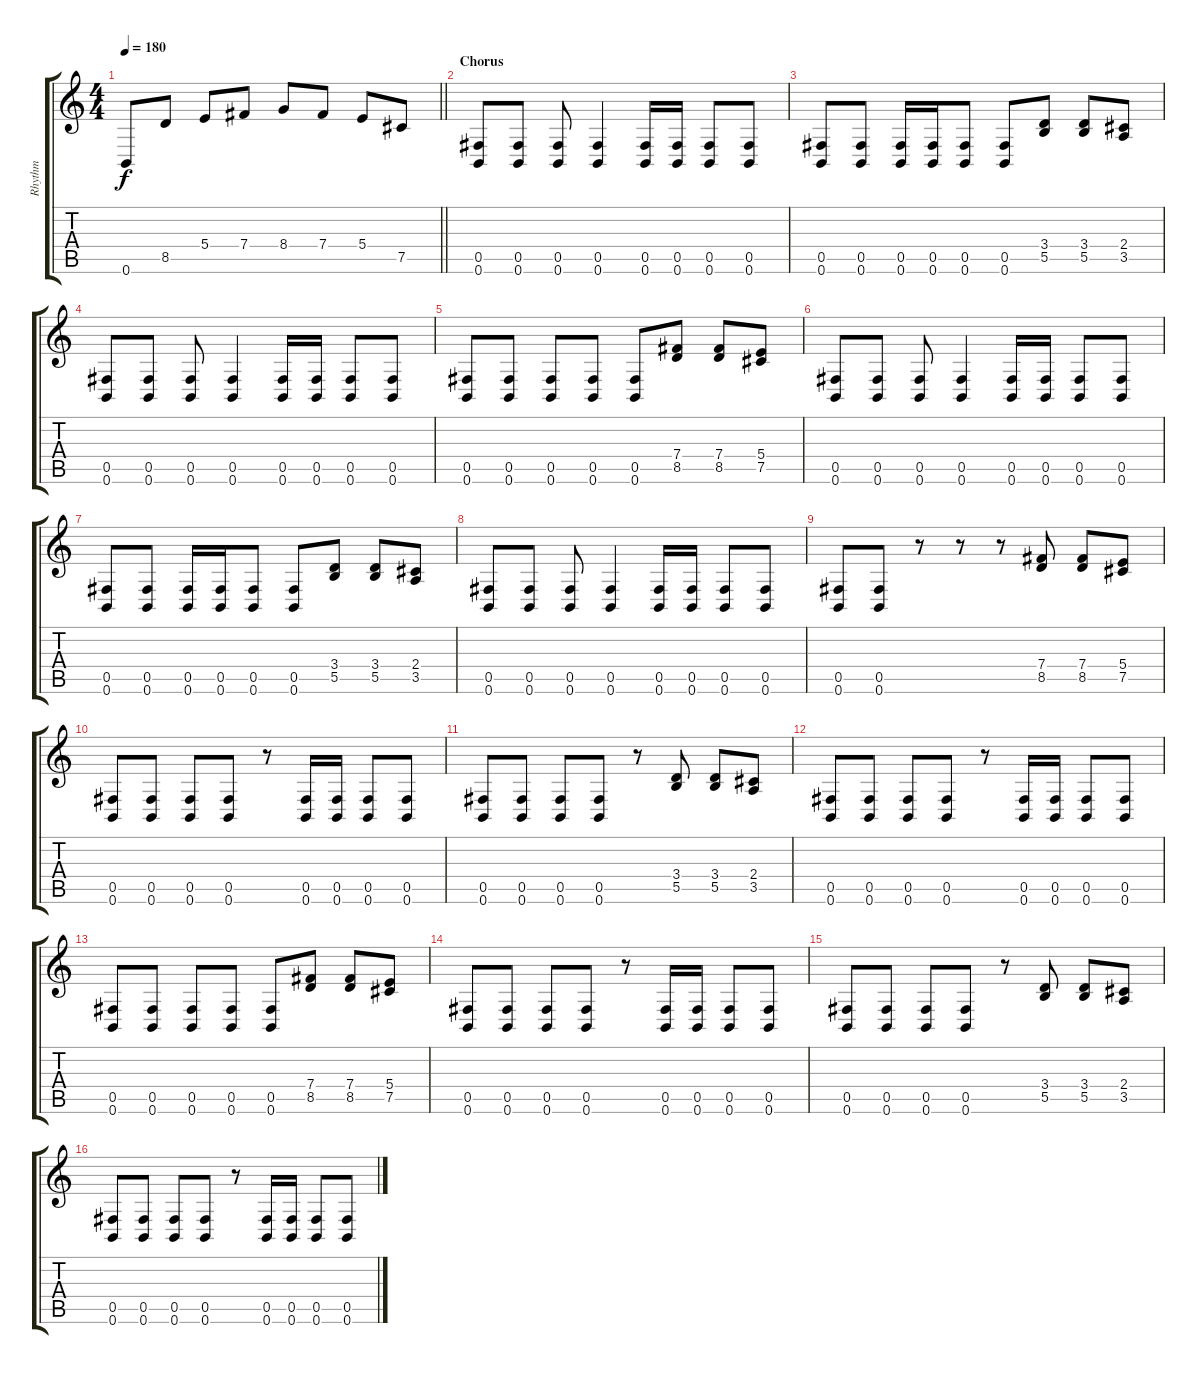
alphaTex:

\track ("Rhythm" "Rhythm") {instrument overdrivenguitar}
\staff {score tabs}
\tuning (Db4 Ab3 E3 B2 Gb2 B1) {hide}
\ts (4 4)
\tempo 180
\clef g2
\barLineRight lightlight
\ks c
0.6.8{dy f} 8.5.8 5.4.8 7.4.8 8.4.8 7.4.8 5.4.8 7.5.8 |
\section ("" "Chorus")
(0.5 0.6).8 (0.5 0.6).8 (0.5 0.6).8 (0.5 0.6).4 (0.5 0.6).16 (0.5 0.6).16 (0.5 0.6).8 (0.5 0.6).8 |
(0.5 0.6).8 (0.5 0.6).8 (0.5 0.6).16 (0.5 0.6).16 (0.5 0.6).8 (0.5 0.6).8 (3.4 5.5).8 (3.4 5.5).8 (2.4 3.5).8 |
(0.5 0.6).8 (0.5 0.6).8 (0.5 0.6).8 (0.5 0.6).4 (0.5 0.6).16 (0.5 0.6).16 (0.5 0.6).8 (0.5 0.6).8 |
(0.5 0.6).8 (0.5 0.6).8 (0.5 0.6).8 (0.5 0.6).8 (0.5 0.6).8 (7.4 8.5).8 (7.4 8.5).8 (5.4 7.5).8 |
(0.5 0.6).8 (0.5 0.6).8 (0.5 0.6).8 (0.5 0.6).4 (0.5 0.6).16 (0.5 0.6).16 (0.5 0.6).8 (0.5 0.6).8 |
(0.5 0.6).8 (0.5 0.6).8 (0.5 0.6).16 (0.5 0.6).16 (0.5 0.6).8 (0.5 0.6).8 (3.4 5.5).8 (3.4 5.5).8 (2.4 3.5).8 |
(0.5 0.6).8 (0.5 0.6).8 (0.5 0.6).8 (0.5 0.6).4 (0.5 0.6).16 (0.5 0.6).16 (0.5 0.6).8 (0.5 0.6).8 |
(0.5 0.6).8 (0.5 0.6).8 r.8 r.8 r.8 (7.4 8.5).8 (7.4 8.5).8 (5.4 7.5).8 |
(0.5 0.6).8 (0.5 0.6).8 (0.5 0.6).8 (0.5 0.6).8 r.8 (0.5 0.6).16 (0.5 0.6).16 (0.5 0.6).8 (0.5 0.6).8 |
(0.5 0.6).8 (0.5 0.6).8 (0.5 0.6).8 (0.5 0.6).8 r.8 (3.4 5.5).8 (3.4 5.5).8 (2.4 3.5).8 |
(0.5 0.6).8 (0.5 0.6).8 (0.5 0.6).8 (0.5 0.6).8 r.8 (0.5 0.6).16 (0.5 0.6).16 (0.5 0.6).8 (0.5 0.6).8 |
(0.5 0.6).8 (0.5 0.6).8 (0.5 0.6).8 (0.5 0.6).8 (0.5 0.6).8 (7.4 8.5).8 (7.4 8.5).8 (5.4 7.5).8 |
(0.5 0.6).8 (0.5 0.6).8 (0.5 0.6).8 (0.5 0.6).8 r.8 (0.5 0.6).16 (0.5 0.6).16 (0.5 0.6).8 (0.5 0.6).8 |
(0.5 0.6).8 (0.5 0.6).8 (0.5 0.6).8 (0.5 0.6).8 r.8 (3.4 5.5).8 (3.4 5.5).8 (2.4 3.5).8 |
(0.5 0.6).8 (0.5 0.6).8 (0.5 0.6).8 (0.5 0.6).8 r.8 (0.5 0.6).16 (0.5 0.6).16 (0.5 0.6).8 (0.5 0.6).8
